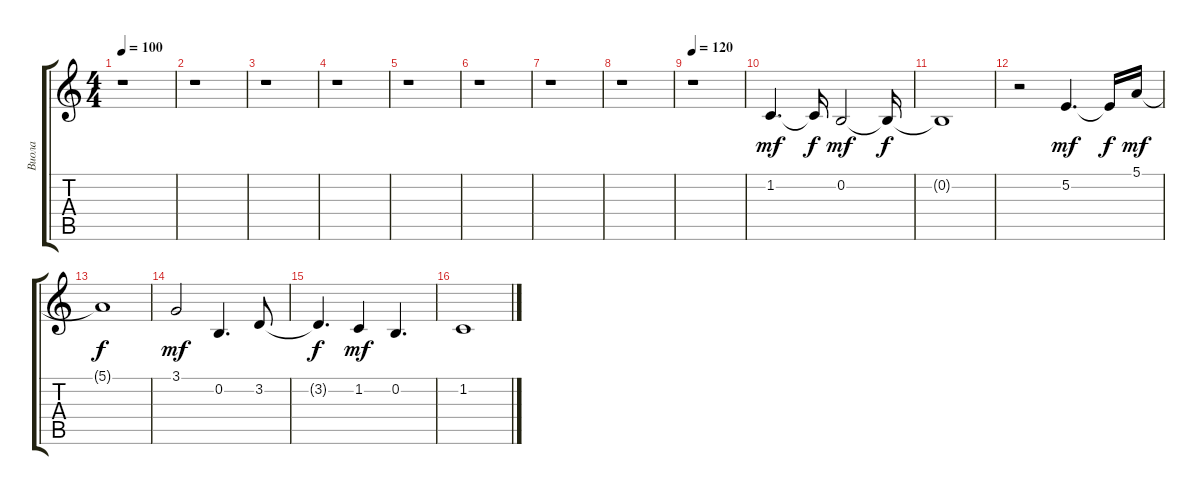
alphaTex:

\track ("Виола" "Виола") {instrument viola}
\staff {score tabs}
\tuning (E4 B3 G3 D3 A2 E2) {hide}
\ts (4 4)
\tempo 100
\clef g2
\ks c
r.1{dy mf} |
r.1 |
r.1 |
r.1 |
r.1 |
r.1 |
r.1 |
r.1 |
\tempo 120
r.1 |
1.2.4{d} 1.2{t}.16{dy f} 0.2.2{dy mf} 0.2{t}.16{dy f} |
0.2{t}.1 |
r.2 5.2.4{d dy mf} 5.2{t}.16{dy f} 5.1.16{dy mf} |
5.1{t}.1{dy f} |
3.1.2{dy mf} 0.2.4{d} 3.2.8 |
3.2{t}.4{d dy f} 1.2.4{dy mf} 0.2.4{d} |
1.2.1
